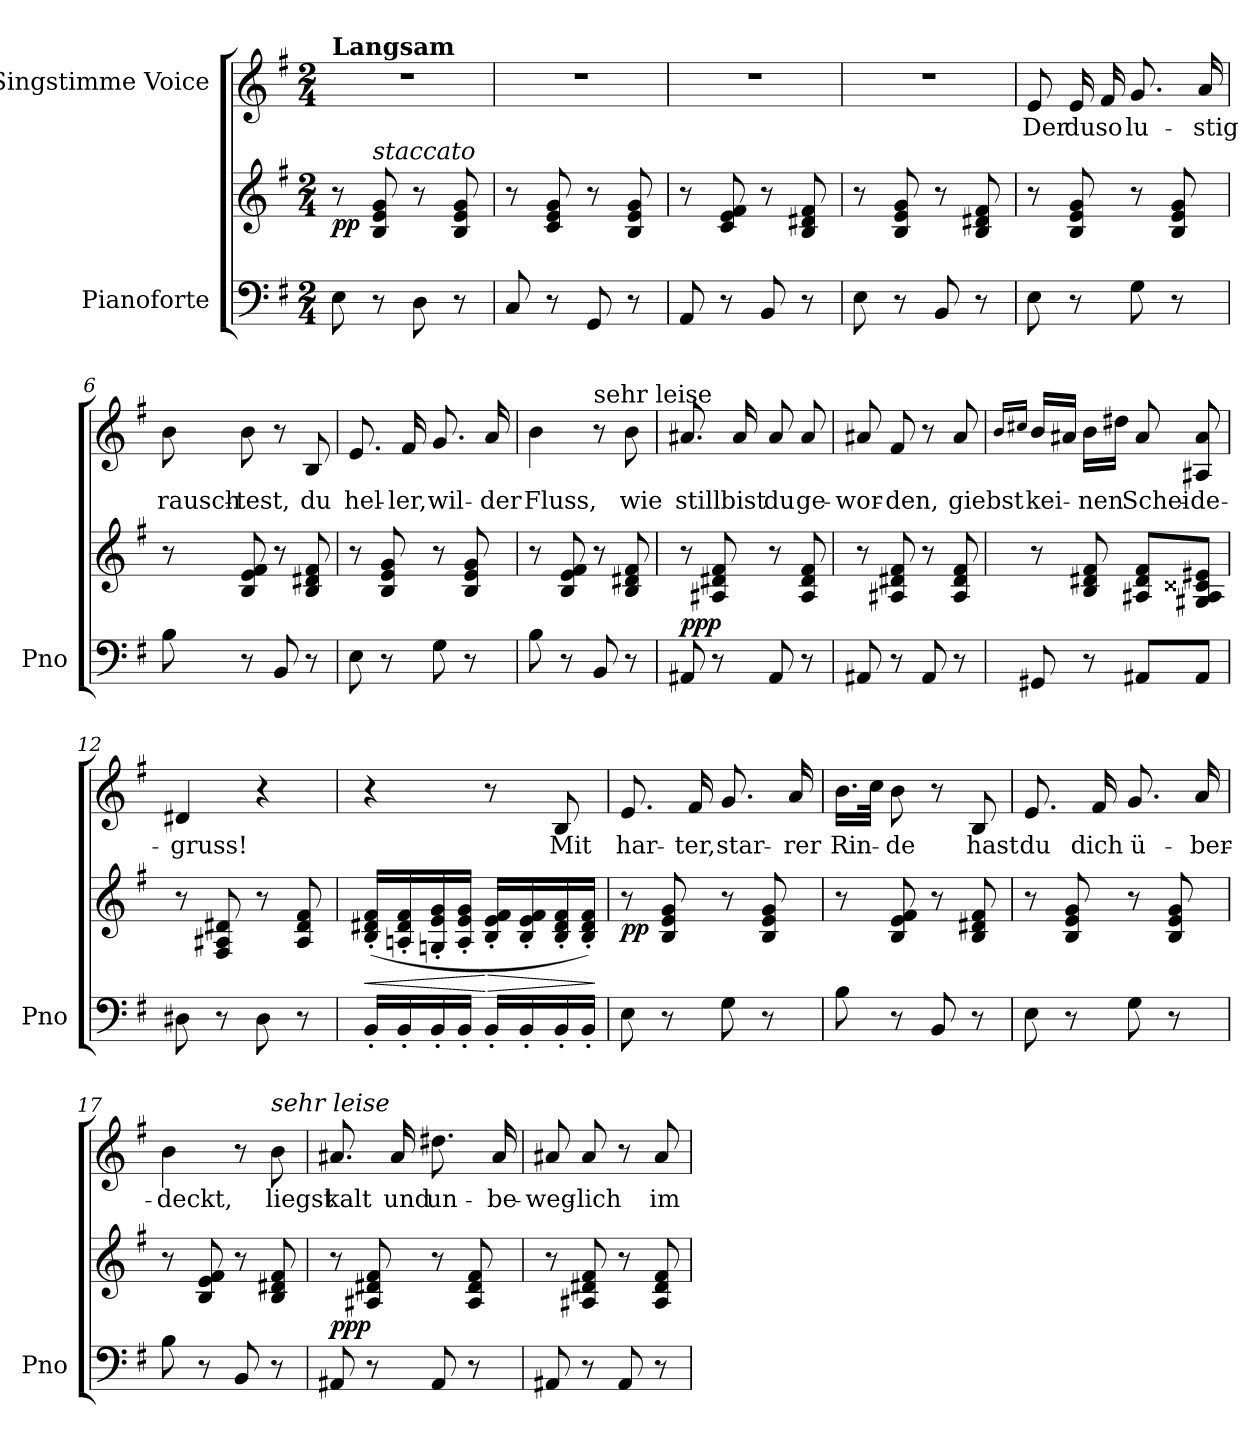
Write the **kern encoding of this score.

**kern	**kern	**dynam	**kern	**text
*part2	*part2	*part2	*part1	*part1
*staff3	*staff2	*staff2/3	*staff1	*staff1
*I"Pianoforte	*	*	*I"Singstimme Voice	*
*I'Pno	*	*	*	*
*clefF4	*clefG2	*	*clefG2	*
*k[f#]	*k[f#]	*	*k[f#]	*
*M2/4	*M2/4	*	*M2/4	*
=1	=1	=1	=1	=1
!	!	!	!LO:TX:a:B:t=Langsam	!
!	!	!LO:DY:b	!	!
8E\	8r	pp	2r	.
!	!LO:TX:a:i:t=staccato	!	!	!
8r	8B/ 8e/ 8g/	.	.	.
8D\	8r	.	.	.
8r	8B/ 8e/ 8g/	.	.	.
=2	=2	=2	=2	=2
8C/	8r	.	2r	.
8r	8c/ 8e/ 8g/	.	.	.
8GG/	8r	.	.	.
8r	8B/ 8e/ 8g/	.	.	.
=3	=3	=3	=3	=3
8AA/	8r	.	2r	.
8r	8c/ 8e/ 8f#/	.	.	.
8BB/	8r	.	.	.
8r	8B/ 8d#X/ 8f#/	.	.	.
=4	=4	=4	=4	=4
8E\	8r	.	2r	.
8r	8B/ 8e/ 8g/	.	.	.
8BB/	8r	.	.	.
8r	8B/ 8d#X/ 8f#/	.	.	.
=5	=5	=5	=5	=5
!	!	!	!	!LO:LY:b
8E\	8r	.	8e/	Der
!	!	!	!	!LO:LY:b
8r	8B/ 8e/ 8g/	.	16e/	du
!	!	!	!	!LO:LY:b
.	.	.	16f#/	so
!	!	!	!	!LO:LY:b
8G\	8r	.	8.g/	lu-
8r	8B/ 8e/ 8g/	.	.	.
!	!	!	!	!LO:LY:b
.	.	.	16a/	-stig
!!LO:LB:g=z
=6	=6	=6	=6	=6
!	!	!	!	!LO:LY:b
8B\	8r	.	8b\	rausch-
!	!	!	!	!LO:LY:b
8r	8B/ 8e/ 8f#/	.	8b\	-test,
8BB/	8r	.	8r	.
!	!	!	!	!LO:LY:b
8r	8B/ 8d#X/ 8f#/	.	8B/	du
=7	=7	=7	=7	=7
!	!	!	!	!LO:LY:b
8E\	8r	.	8.e/	hel-
8r	8B/ 8e/ 8g/	.	.	.
!	!	!	!	!LO:LY:b
.	.	.	16f#/	-ler,
!	!	!	!	!LO:LY:b
8G\	8r	.	8.g/	wil-
8r	8B/ 8e/ 8g/	.	.	.
!	!	!	!	!LO:LY:b
.	.	.	16a/	-der
=8	=8	=8	=8	=8
!	!	!	!	!LO:LY:b
8B\	8r	.	4b\	Fluss,
8r	8B/ 8e/ 8f#/	.	.	.
!	!	!	!LO:TX:a:t=sehr leise	!
8BB/	8r	.	8r	.
!	!	!	!	!LO:LY:b
8r	8B/ 8d#X/ 8f#/	.	8b\	wie
=9	=9	=9	=9	=9
!	!	!LO:DY:a=2	!	!LO:LY:b
8AA#X/	8r	ppp	8.a#X/	still
8r	8A#X/ 8d#X/ 8f#/	.	.	.
!	!	!	!	!LO:LY:b
.	.	.	16a#/	bist
!	!	!	!	!LO:LY:b
8AA#/	8r	.	8a#/	du
!	!	!	!	!LO:LY:b
8r	8A#/ 8d#/ 8f#/	.	8a#/	ge-
=10	=10	=10	=10	=10
!	!	!	!	!LO:LY:b
8AA#X/	8r	.	8a#X/	-wor-
!	!	!	!	!LO:LY:b
8r	8A#X/ 8d#X/ 8f#/	.	8f#/	-den,
8AA#/	8r	.	8r	.
!	!	!	!	!LO:LY:b
8r	8A#/ 8d#/ 8f#/	.	8a#/	giebst
!!LO:LB:g=z
=11	=11	=11	=11	=11
.	.	.	16qb/LL	.
.	.	.	16qcc#X/JJ	.
!	!	!	!	!LO:LY:b
8GG#X/	8r	.	16b/LL	kei-
.	.	.	16a#X/JJ	.
!	!	!	!	!LO:LY:b
8r	8B/ 8d#X/ 8f#/	.	16b\LL	-nen
.	.	.	16dd#X\JJ	.
!	!	!	!	!LO:LY:b
8AA#X/L	8A#X/ 8d#/ 8f#/L	.	8a#/	Schei-
!	!	!	!	!LO:LY:b
8AA#/J	8G#X/ 8A#/ 8c##X/ 8e#X/J	.	8A#X/ 8a#/	-de-
=12	=12	=12	=12	=12
!	!	!	!	!LO:LY:b
8D#X\	8r	.	4d#X/	-gruss!
8r	8F#/ 8A#X/ 8d#X/	.	.	.
8D#\	8r	.	4r	.
8r	8A#/ 8d#/ 8f#/	.	.	.
=13	=13	=13	=13	=13
!	!	!LO:HP:b	!	!
16BB'/LL	(>16B/' 16d#X/' 16f#/'LL	<	4r	.
16BB'/	16An/' 16d#/' 16f#/'	.	.	.
16BB'/	16Gn/' 16e/' 16g/'	.	.	.
16BB'/JJ	16A/' 16e/' 16g/'JJ	.	.	.
!	!	!LO:HP:n=1:b	!	!
16BB'/LL	16B/' 16e/' 16f#/'LL	[ >	8r	.
16BB'/	16B/' 16e/' 16f#/'	.	.	.
!	!	!	!	!LO:LY:b
16BB'/	16B/' 16d#/' 16f#/'	.	8B/	Mit
16BB'/JJ	16B/' 16d#/' 16f#/'JJ)	.	.	.
.	.	]	.	.
=14	=14	=14	=14	=14
!	!	!LO:DY:b	!	!LO:LY:b
8E\	8r	pp	8.e/	har-
8r	8B/ 8e/ 8g/	.	.	.
!	!	!	!	!LO:LY:b
.	.	.	16f#/	-ter,
!	!	!	!	!LO:LY:b
8G\	8r	.	8.g/	star-
8r	8B/ 8e/ 8g/	.	.	.
!	!	!	!	!LO:LY:b
.	.	.	16a/	-rer
=15	=15	=15	=15	=15
!	!	!	!	!LO:LY:b
8B\	8r	.	16.b\LL	Rin-
.	.	.	32cc\JJk	.
!	!	!	!	!LO:LY:b
8r	8B/ 8e/ 8f#/	.	8b\	-de
8BB/	8r	.	8r	.
!	!	!	!	!LO:LY:b
8r	8B/ 8d#X/ 8f#/	.	8B/	hast
!!LO:LB:g=z
=16	=16	=16	=16	=16
!	!	!	!	!LO:LY:b
8E\	8r	.	8.e/	du
8r	8B/ 8e/ 8g/	.	.	.
!	!	!	!	!LO:LY:b
.	.	.	16f#/	dich
!	!	!	!	!LO:LY:b
8G\	8r	.	8.g/	ü-
8r	8B/ 8e/ 8g/	.	.	.
!	!	!	!	!LO:LY:b
.	.	.	16a/	-ber-
=17	=17	=17	=17	=17
!	!	!	!	!LO:LY:b
8B\	8r	.	4b\	-deckt,
8r	8B/ 8e/ 8f#/	.	.	.
8BB/	8r	.	8r	.
!	!	!	!LO:TX:a:i:t=sehr leise	!
!	!	!	!	!LO:LY:b
8r	8B/ 8d#X/ 8f#/	.	8b\	liegst
=18	=18	=18	=18	=18
!	!	!LO:DY:b	!	!LO:LY:b
8AA#X/	8r	ppp	8.a#X/	kalt
8r	8A#X/ 8d#X/ 8f#/	.	.	.
!	!	!	!	!LO:LY:b
.	.	.	16a#/	und
!	!	!	!	!LO:LY:b
8AA#/	8r	.	8.dd#X\	un-
8r	8A#/ 8d#/ 8f#/	.	.	.
!	!	!	!	!LO:LY:b
.	.	.	16a#/	-be-
=19	=19	=19	=19	=19
!	!	!	!	!LO:LY:b
8AA#X/	8r	.	8a#X/	-weg-
!	!	!	!	!LO:LY:b
8r	8A#X/ 8d#X/ 8f#/	.	8a#/	-lich
8AA#/	8r	.	8r	.
!	!	!	!	!LO:LY:b
8r	8A#/ 8d#/ 8f#/	.	8a#/	-im
=	=	=	=	=
*-	*-	*-	*-	*-
